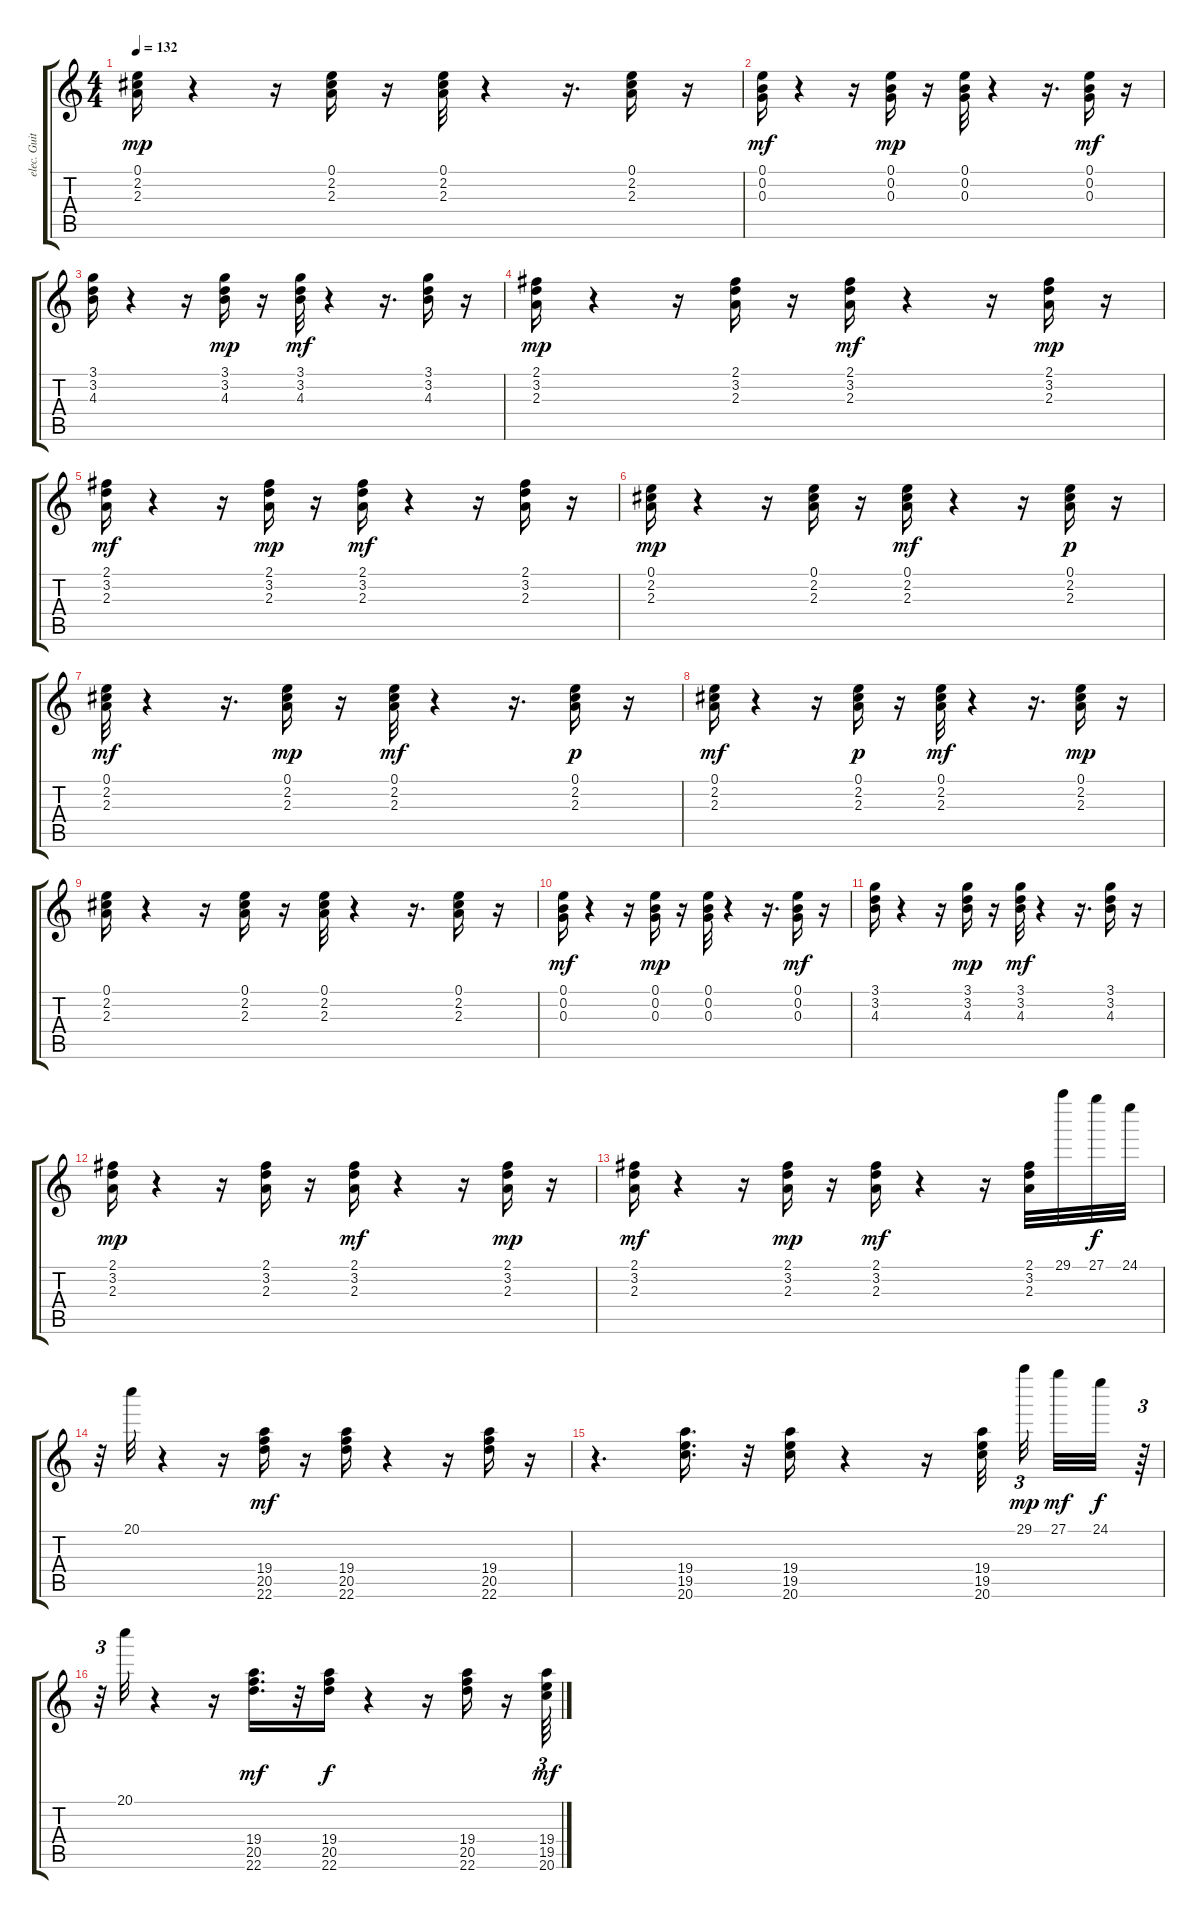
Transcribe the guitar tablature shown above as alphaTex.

\track ("elec. Guitar(clean)" "elec. Guit") {instrument electricguitarclean}
\staff {score tabs}
\tuning (E4 B3 G3 D3 A2 E2) {hide}
\ts (4 4)
\tempo 132
\clef g2
\ks c
(0.1 2.2 2.3).16{dy mp} r.4 r.16 (0.1 2.2 2.3).16 r.16 (0.1 2.2 2.3).32 r.4 r.16{d} (0.1 2.2 2.3).16 r.16 |
(0.1 0.2 0.3).16{dy mf} r.4 r.16 (0.1 0.2 0.3).16{dy mp} r.16 (0.1 0.2 0.3).32 r.4 r.16{d} (0.1 0.2 0.3).16{dy mf} r.16 |
(3.1 3.2 4.3).16 r.4 r.16 (3.1 3.2 4.3).16{dy mp} r.16 (3.1 3.2 4.3).32{dy mf} r.4 r.16{d} (3.1 3.2 4.3).16 r.16 |
(2.1 3.2 2.3).16{dy mp} r.4 r.16 (2.1 3.2 2.3).16 r.16 (2.1 3.2 2.3).16{dy mf} r.4 r.16 (2.1 3.2 2.3).16{dy mp} r.16 |
(2.1 3.2 2.3).16{dy mf} r.4 r.16 (2.1 3.2 2.3).16{dy mp} r.16 (2.1 3.2 2.3).16{dy mf} r.4 r.16 (2.1 3.2 2.3).16 r.16 |
(0.1 2.2 2.3).16{dy mp} r.4 r.16 (0.1 2.2 2.3).16 r.16 (0.1 2.2 2.3).16{dy mf} r.4 r.16 (0.1 2.2 2.3).16{dy p} r.16 |
(0.1 2.2 2.3).32{dy mf} r.4 r.16{d} (0.1 2.2 2.3).16{dy mp} r.16 (0.1 2.2 2.3).32{dy mf} r.4 r.16{d} (0.1 2.2 2.3).16{dy p} r.16 |
(0.1 2.2 2.3).16{dy mf} r.4 r.16 (0.1 2.2 2.3).16{dy p} r.16 (0.1 2.2 2.3).32{dy mf} r.4 r.16{d} (0.1 2.2 2.3).16{dy mp} r.16 |
(0.1 2.2 2.3).16 r.4 r.16 (0.1 2.2 2.3).16 r.16 (0.1 2.2 2.3).32 r.4 r.16{d} (0.1 2.2 2.3).16 r.16 |
(0.1 0.2 0.3).16{dy mf} r.4 r.16 (0.1 0.2 0.3).16{dy mp} r.16 (0.1 0.2 0.3).32 r.4 r.16{d} (0.1 0.2 0.3).16{dy mf} r.16 |
(3.1 3.2 4.3).16 r.4 r.16 (3.1 3.2 4.3).16{dy mp} r.16 (3.1 3.2 4.3).32{dy mf} r.4 r.16{d} (3.1 3.2 4.3).16 r.16 |
(2.1 3.2 2.3).16{dy mp} r.4 r.16 (2.1 3.2 2.3).16 r.16 (2.1 3.2 2.3).16{dy mf} r.4 r.16 (2.1 3.2 2.3).16{dy mp} r.16 |
(2.1 3.2 2.3).16{dy mf} r.4 r.16 (2.1 3.2 2.3).16{dy mp} r.16 (2.1 3.2 2.3).16{dy mf} r.4 r.16 (2.1 3.2 2.3).32 29.1.32 27.1.32{dy f} 24.1.32 |
r.32 20.1.32 r.4 r.16 (19.4 20.5 22.6).16{dy mf} r.16 (19.4 20.5 22.6).16 r.4 r.16 (19.4 20.5 22.6).16 r.16 |
r.4{d} (19.4 19.5 20.6).16{d} r.32 (19.4 19.5 20.6).16 r.4 r.16 (19.4 19.5 20.6).32{beam splitsecondary} 29.1.32{tu (3 2) dy mp beam splitsecondary} 27.1.32{dy mf} 24.1.32{dy f} r.64{tu (3 2)} |
r.32{tu (3 2)} 20.1.32 r.4 r.16 (19.4 20.5 22.6).16{d dy mf} r.32 (19.4 20.5 22.6).16{dy f} r.4 r.16 (19.4 20.5 22.6).16 r.16 (19.4 19.5 20.6).64{tu (3 2) dy mf}
